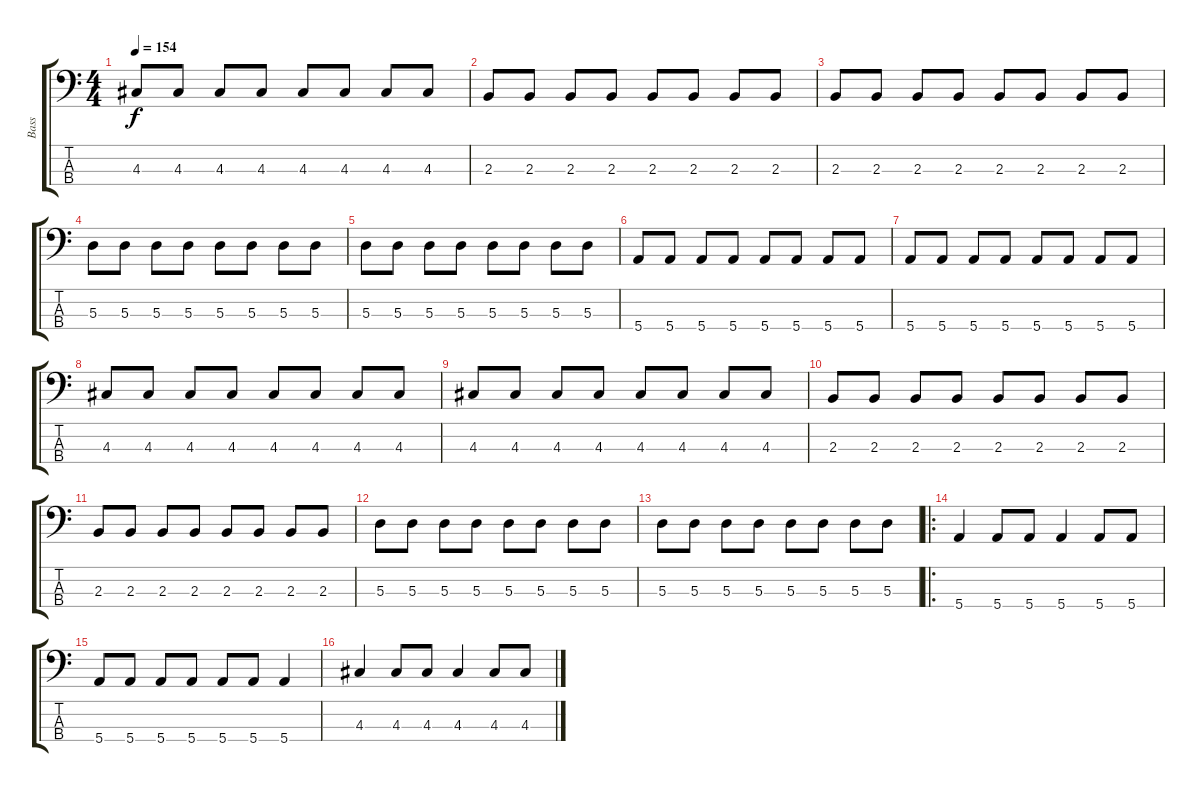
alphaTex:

\track ("Bass" "Bass") {instrument electricbassfinger}
\staff {score tabs}
\tuning (G2 D2 A1 E1) {hide}
\ts (4 4)
\tempo 154
\clef f4
\ks c
4.3.8{dy f} 4.3.8 4.3.8 4.3.8 4.3.8 4.3.8 4.3.8 4.3.8 |
2.3.8 2.3.8 2.3.8 2.3.8 2.3.8 2.3.8 2.3.8 2.3.8 |
2.3.8 2.3.8 2.3.8 2.3.8 2.3.8 2.3.8 2.3.8 2.3.8 |
5.3.8 5.3.8 5.3.8 5.3.8 5.3.8 5.3.8 5.3.8 5.3.8 |
5.3.8 5.3.8 5.3.8 5.3.8 5.3.8 5.3.8 5.3.8 5.3.8 |
5.4.8 5.4.8 5.4.8 5.4.8 5.4.8 5.4.8 5.4.8 5.4.8 |
5.4.8 5.4.8 5.4.8 5.4.8 5.4.8 5.4.8 5.4.8 5.4.8 |
4.3.8 4.3.8 4.3.8 4.3.8 4.3.8 4.3.8 4.3.8 4.3.8 |
4.3.8 4.3.8 4.3.8 4.3.8 4.3.8 4.3.8 4.3.8 4.3.8 |
2.3.8 2.3.8 2.3.8 2.3.8 2.3.8 2.3.8 2.3.8 2.3.8 |
2.3.8 2.3.8 2.3.8 2.3.8 2.3.8 2.3.8 2.3.8 2.3.8 |
5.3.8 5.3.8 5.3.8 5.3.8 5.3.8 5.3.8 5.3.8 5.3.8 |
5.3.8 5.3.8 5.3.8 5.3.8 5.3.8 5.3.8 5.3.8 5.3.8 |
\ro
5.4.4 5.4.8 5.4.8 5.4.4 5.4.8 5.4.8 |
5.4.8 5.4.8 5.4.8 5.4.8 5.4.8 5.4.8 5.4.4 |
4.3.4 4.3.8 4.3.8 4.3.4 4.3.8 4.3.8
